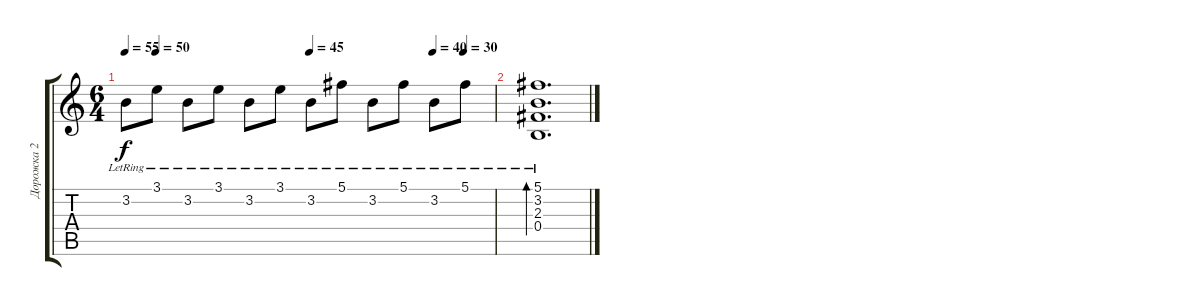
\track ("Дорожка 2" "Дорожка 2") {instrument distortionguitar}
\staff {score tabs}
\tuning (Db4 Ab3 E3 B2 Gb2 B1) {hide}
\ts (6 4)
\tempo 55
\tempo (50 0.08333333333333333)
\tempo (45 0.5)
\tempo (40 0.8333333333333334)
\tempo (30 0.9166666666666666)
\clef g2
\ks c
3.2{lr}.8{dy f} 3.1{lr}.8 3.2{lr}.8 3.1{lr}.8 3.2{lr}.8 3.1{lr}.8 3.2{lr}.8 5.1{lr}.8 3.2{lr}.8 5.1{lr}.8 3.2{lr}.8 5.1{lr}.8 |
(5.1{lr} 3.2{lr} 2.3{lr} 0.4{lr}).1{d bd 120}
